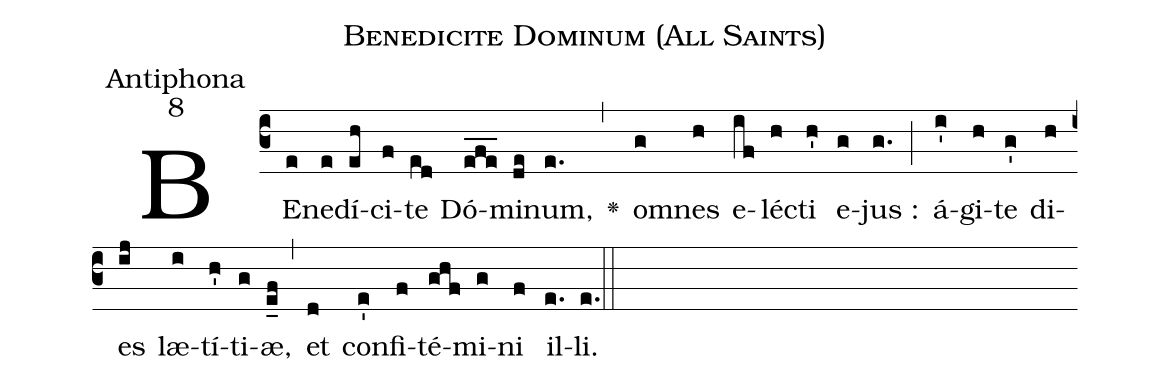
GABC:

name:Benedicite Dominum (All Saints);
office-part:Antiphona;
mode:8;
def-m1:}{\greseteolcustos{manual}{;
def-m2:\ifx\breakbeforeEuouae\undefined\else;
def-m3:\fi}\ifx\noeuouae\undefined\def\noeuouae{F}\fi\if\noeuouae F{;
def-m4:}\fi;
%%
(c3)BE(e)ne(e)dí(eh)ci(f)te(ed) Dó(efe___)mi(de)num,(e.) <v>\greheightstar</v>(,)
o(g)mnes(h) e(if)lé(h)cti(h') e(g)jus :(g.) (;)
á(i')gi(h)te(g') di(h)es(ij) læ(i)tí(h')ti(g)æ,(e_f) (,)
et(d) con(e')fi(f)té(ghf)mi(g)ni(f) il(e.[em1])li.(e.) (::[em2]z[em3])

E(h) u(h) o(g) u(h) a(f) e.(e.) (::[em4])
